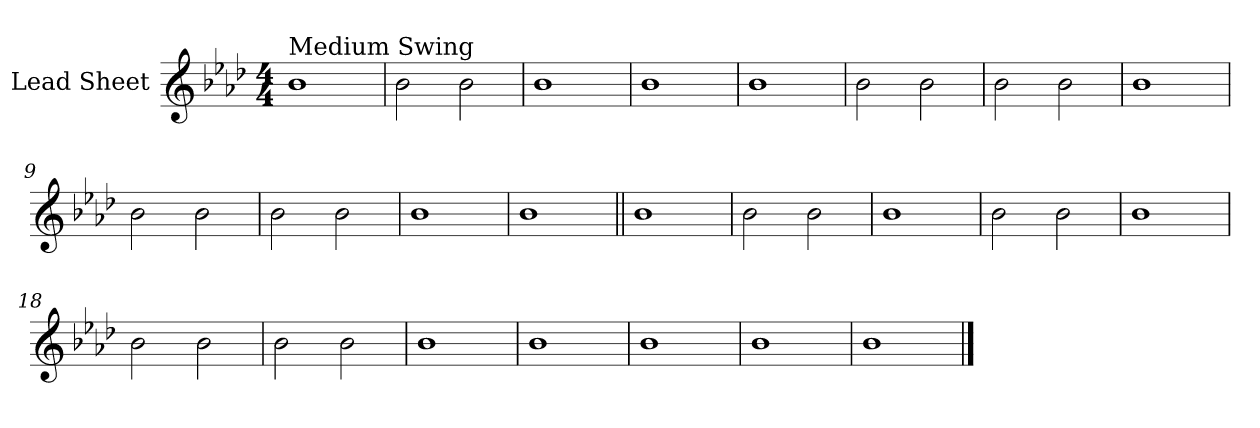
**kern
*part1
*staff1
*I"Lead Sheet
*clefG2
*k[b-e-a-d-]
*f:
*M4/4
=1
!LO:TX:a:t=Medium Swing
1b-
=2
2b-\
2b-\
=3
1b-
=4
1b-
!!LO:LB:g=z
=5
1b-
=6
2b-\
2b-\
=7
2b-\
2b-\
=8
1b-
!!LO:LB:g=z
=9
2b-\
2b-\
=10
2b-\
2b-\
=11
1b-
=12
1b-
!!LO:LB:g=z
=13||
1b-
=14
2b-\
2b-\
=15
1b-
=16
2b-\
2b-\
!!LO:LB:g=z
=17
1b-
=18
2b-\
2b-\
=19
2b-\
2b-\
=20
1b-
!!LO:LB:g=z
=21
1b-
=22
1b-
=23
1b-
=24
1b-
==
*-
